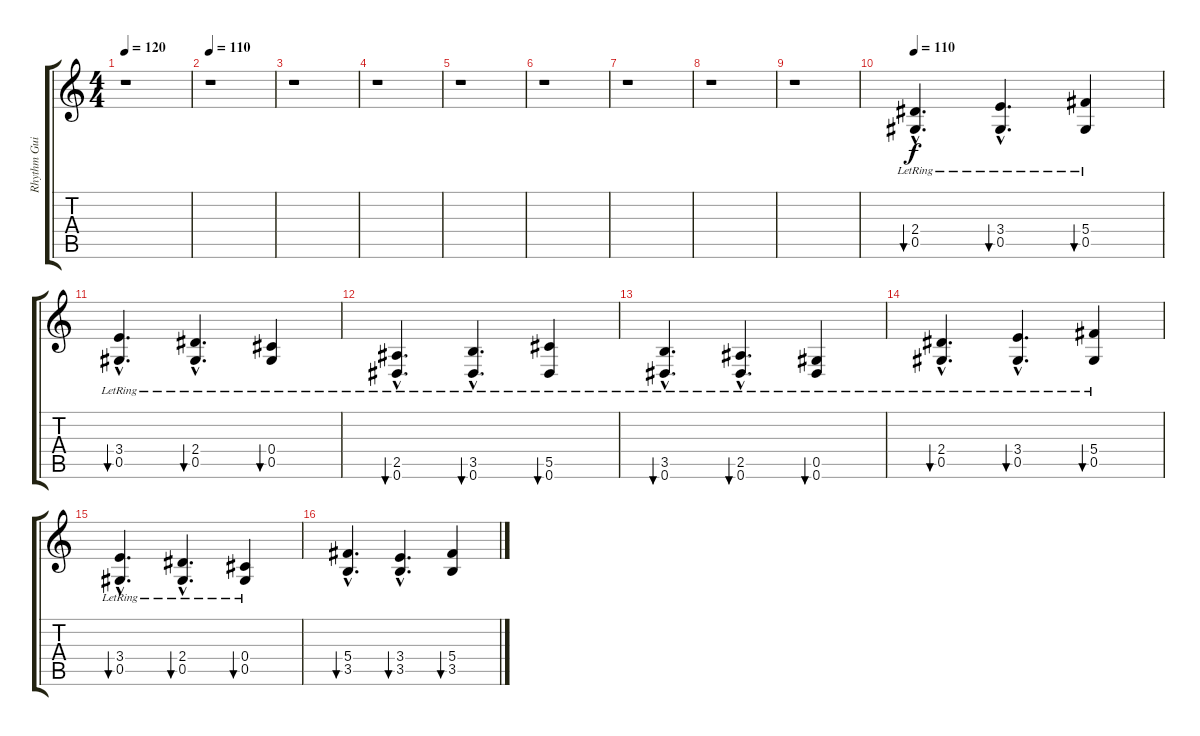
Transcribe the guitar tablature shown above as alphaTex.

\track ("Rhythm Guitar" "Rhythm Gui") {instrument distortionguitar}
\staff {score tabs}
\tuning (Eb4 Bb3 Gb3 Db3 Ab2 Eb2) {hide}
\ts (4 4)
\tempo 120
\clef g2
\ks c
r.1{dy f instrument distortionguitar} |
\tempo 110
r.1 |
r.1 |
r.1 |
r.1 |
r.1 |
r.1 |
r.1 |
r.1 |
\tempo 110
(2.4{hac lr} 0.5{lr}).4{d bu 120 instrument acousticguitarsteel} (3.4{hac lr} 0.5{hac lr}).4{d bu 120} (5.4{lr} 0.5{lr}).4{bu 120} |
(3.4{hac lr} 0.5{lr}).4{d bu 120} (2.4{hac lr} 0.5{hac lr}).4{d bu 120} (0.4{lr} 0.5{lr}).4{bu 120} |
(2.5{hac lr} 0.6{lr}).4{d bu 120} (3.5{hac lr} 0.6{hac lr}).4{d bu 120} (5.5{lr} 0.6{lr}).4{bu 120} |
(3.5{hac lr} 0.6{lr}).4{d bu 120} (2.5{hac lr} 0.6{hac lr}).4{d bu 120} (0.5{lr} 0.6{lr}).4{bu 120} |
(2.4{hac lr} 0.5{lr}).4{d bu 120} (3.4{hac lr} 0.5{hac lr}).4{d bu 120} (5.4{lr} 0.5{lr}).4{bu 120} |
(3.4{hac} 0.5{lr}).4{d bu 120} (2.4{hac} 0.5{hac lr}).4{d bu 120} (0.4 0.5{lr}).4{bu 120} |
(5.4{hac} 3.5).4{d bu 120} (3.4{hac} 3.5{hac}).4{d bu 120} (5.4 3.5).4{bu 120}
